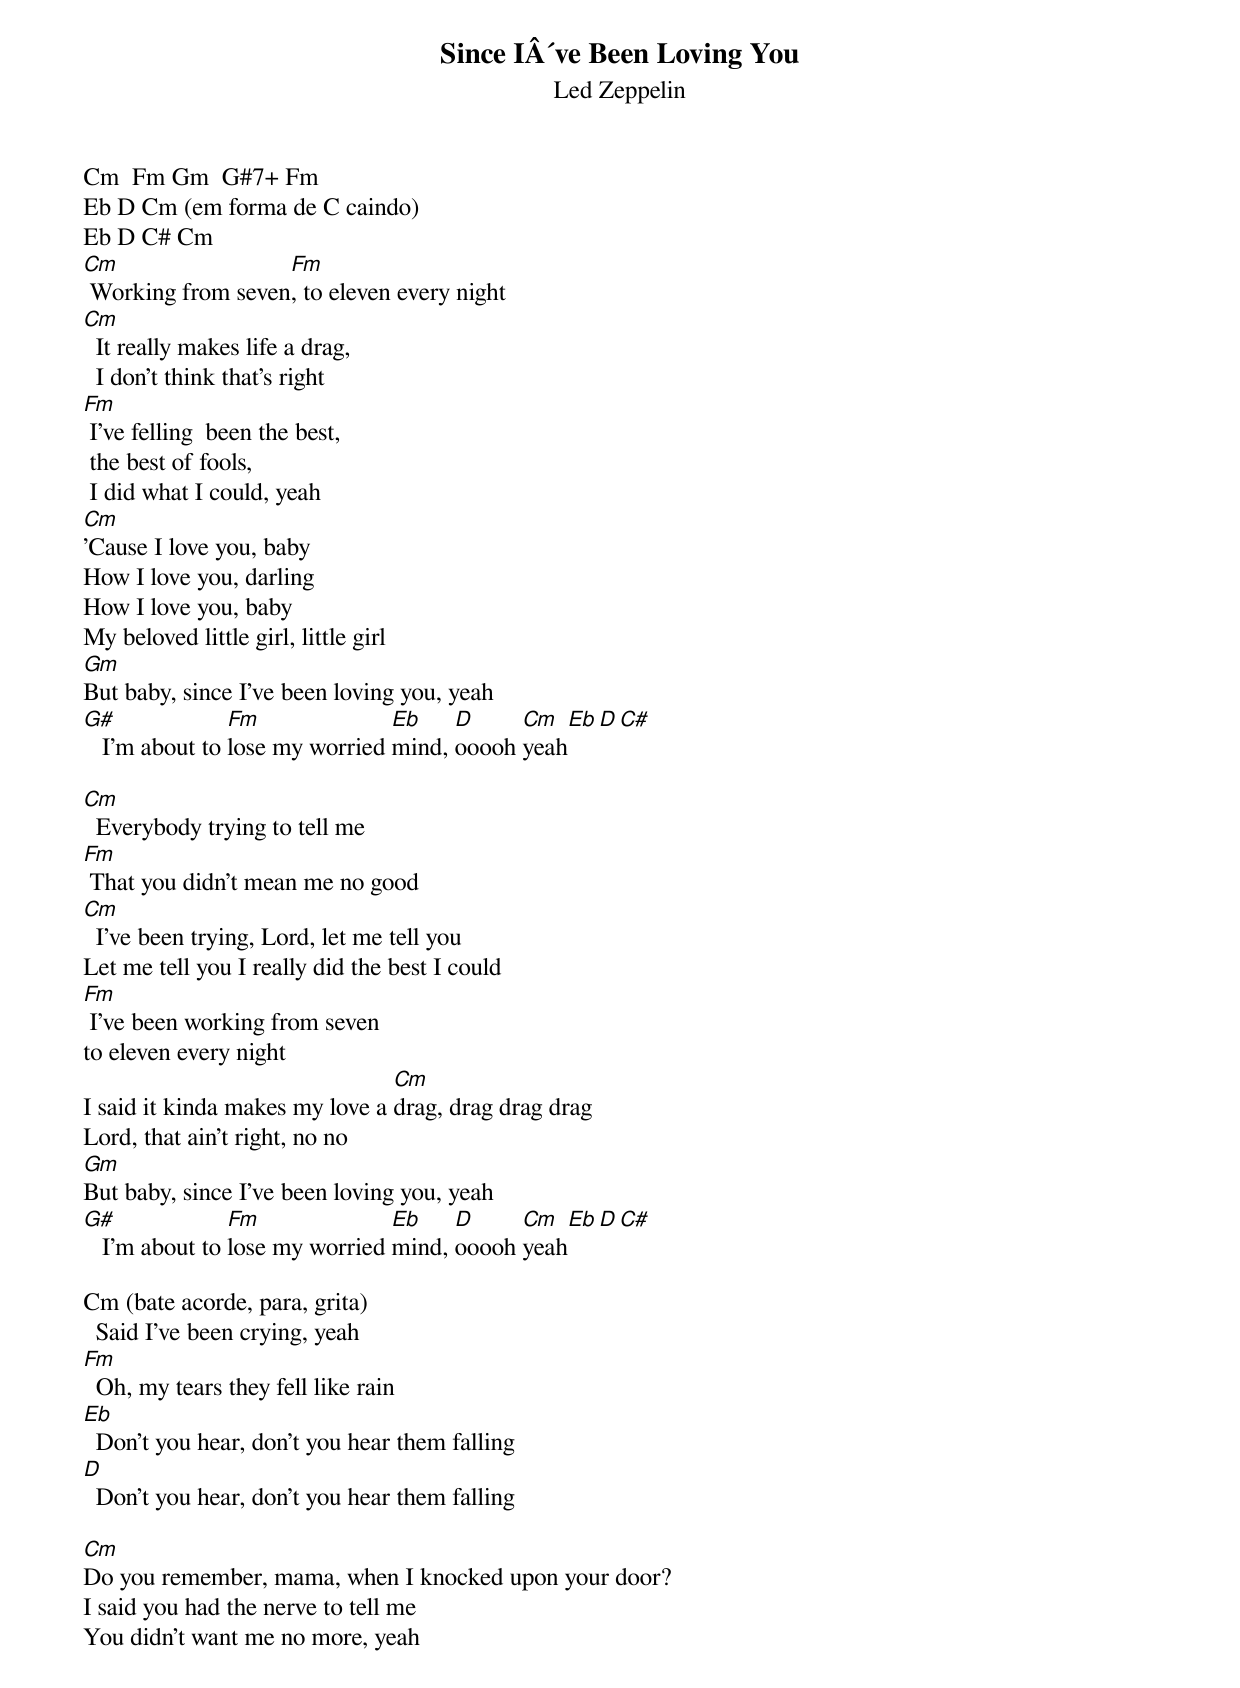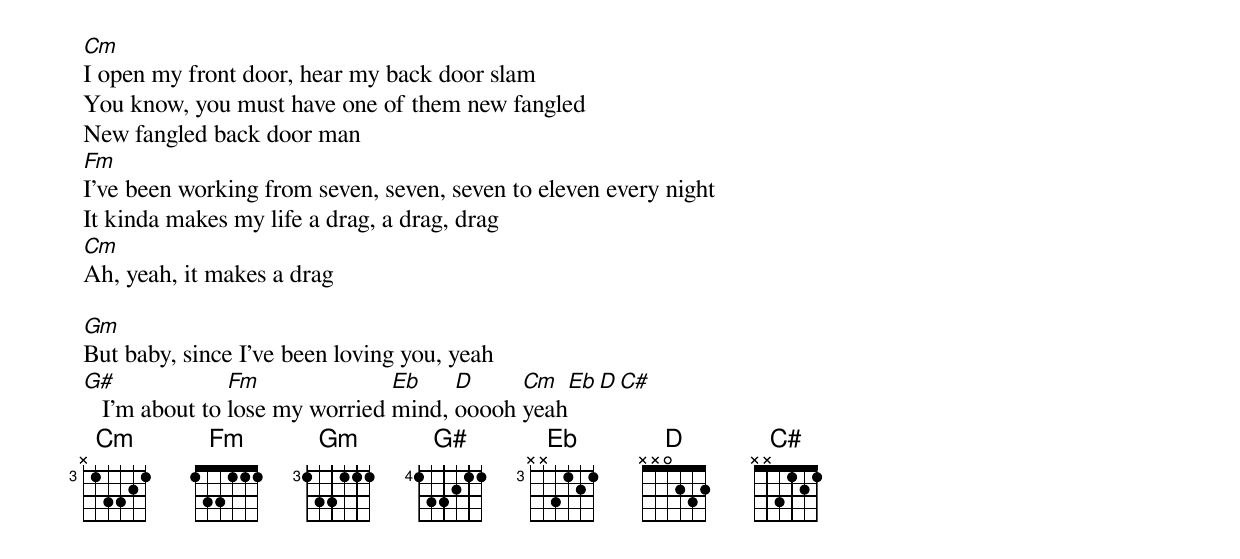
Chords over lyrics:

Since IÂ´ve Been Loving You
Led Zeppelin

Cm  Fm Gm  G#7+ Fm
Eb D Cm (em forma de C caindo)
Eb D C# Cm
Cm                 Fm
 Working from seven, to eleven every night
Cm
  It really makes life a drag,
  I don't think that's right
Fm
 I've felling  been the best,
 the best of fools,
 I did what I could, yeah
Cm
'Cause I love you, baby
How I love you, darling
How I love you, baby
My beloved little girl, little girl
Gm
But baby, since I've been loving you, yeah
G#              Fm              Eb    D     Cm    Eb  D  C#
   I'm about to lose my worried mind, ooooh yeah

Cm
  Everybody trying to tell me
Fm
 That you didn't mean me no good
Cm
  I've been trying, Lord, let me tell you
Let me tell you I really did the best I could
Fm
 I've been working from seven
to eleven every night
                                Cm
I said it kinda makes my love a drag, drag drag drag
Lord, that ain't right, no no
Gm
But baby, since I've been loving you, yeah
G#              Fm              Eb    D     Cm    Eb  D  C#
   I'm about to lose my worried mind, ooooh yeah

Cm (bate acorde, para, grita)
  Said I've been crying, yeah
Fm
  Oh, my tears they fell like rain
Eb
  Don't you hear, don't you hear them falling
D
  Don't you hear, don't you hear them falling

Cm
Do you remember, mama, when I knocked upon your door?
I said you had the nerve to tell me
You didn't want me no more, yeah
Cm
I open my front door, hear my back door slam
You know, you must have one of them new fangled
New fangled back door man
Fm
I've been working from seven, seven, seven to eleven every night
It kinda makes my life a drag, a drag, drag
Cm
Ah, yeah, it makes a drag

Gm
But baby, since I've been loving you, yeah
G#              Fm              Eb    D     Cm    Eb  D  C#
   I'm about to lose my worried mind, ooooh yeah
